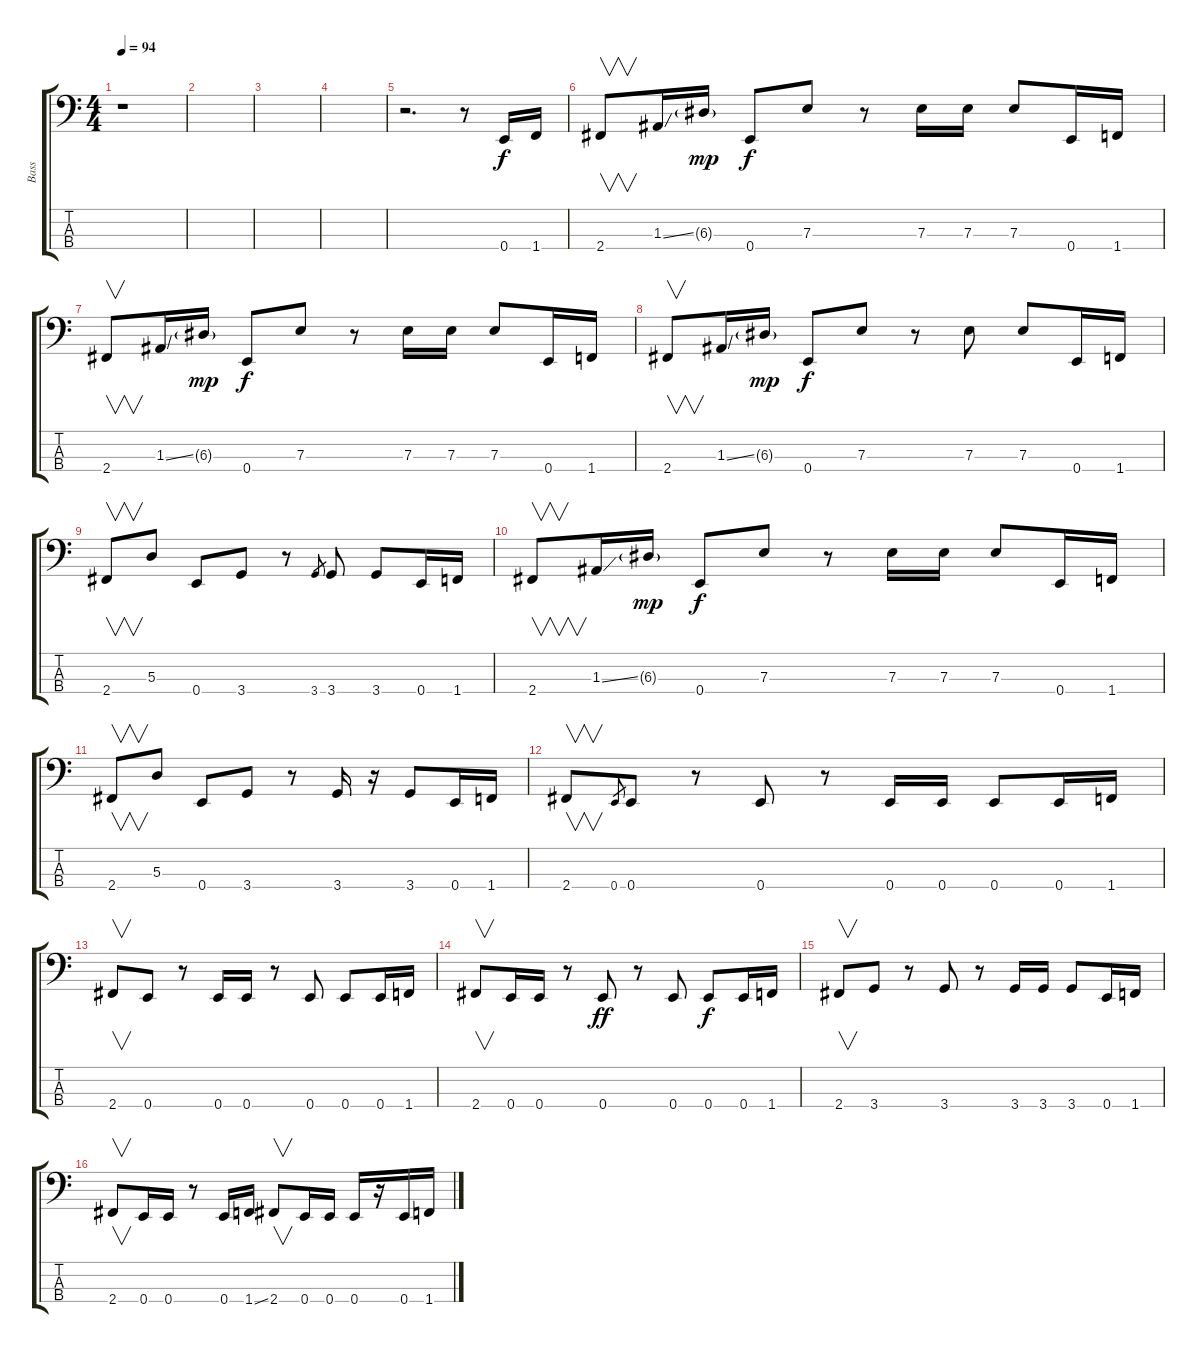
\track ("Bass" "Bass") {instrument electricbasspick}
\staff {score tabs}
\tuning (G2 D2 A1 E1) {hide}
\ts (4 4)
\tempo 94
\clef f4
\ks c
r.1{dy f} |
|
|
|
r.2{d} r.8 0.4.16 1.4.16 |
2.4.8{v} 1.3{ss}.16 6.3{g}.16{dy mp} 0.4.8{dy f} 7.3.8 r.8 7.3.16 7.3.16 7.3.8 0.4.16 1.4.16 |
2.4.8{v} 1.3{ss}.16 6.3{g}.16{dy mp} 0.4.8{dy f} 7.3.8 r.8 7.3.16 7.3.16 7.3.8 0.4.16 1.4.16 |
2.4.8{v} 1.3{ss}.16 6.3{g}.16{dy mp} 0.4.8{dy f} 7.3.8 r.8 7.3.8 7.3.8 0.4.16 1.4.16 |
2.4.8{v} 5.3.8 0.4.8 3.4.8 r.8 3.4.8{gr} 3.4.8 3.4.8 0.4.16 1.4.16 |
2.4.8{v} 1.3{ss}.16 6.3{g}.16{dy mp} 0.4.8{dy f} 7.3.8 r.8 7.3.16 7.3.16 7.3.8 0.4.16 1.4.16 |
2.4.8{v} 5.3.8 0.4.8 3.4.8 r.8 3.4.16 r.16 3.4.8 0.4.16 1.4.16 |
2.4.8{v} 0.4.8{gr} 0.4.8 r.8 0.4.8 r.8 0.4.16 0.4.16 0.4.8 0.4.16 1.4.16 |
2.4.8{v} 0.4.8 r.8 0.4.16 0.4.16 r.8 0.4.8 0.4.8 0.4.16 1.4.16 |
2.4.8{v} 0.4.16 0.4.16 r.8 0.4.8{dy ff} r.8 0.4.8 0.4.8{dy f} 0.4.16 1.4.16 |
2.4.8{v} 3.4.8 r.8 3.4.8 r.8 3.4.16 3.4.16 3.4.8 0.4.16 1.4.16 |
2.4.8{v} 0.4.16 0.4.16 r.8 0.4.16 1.4{ss}.16 2.4.8{v} 0.4.16 0.4.16 0.4.16 r.16 0.4.16 1.4.16
